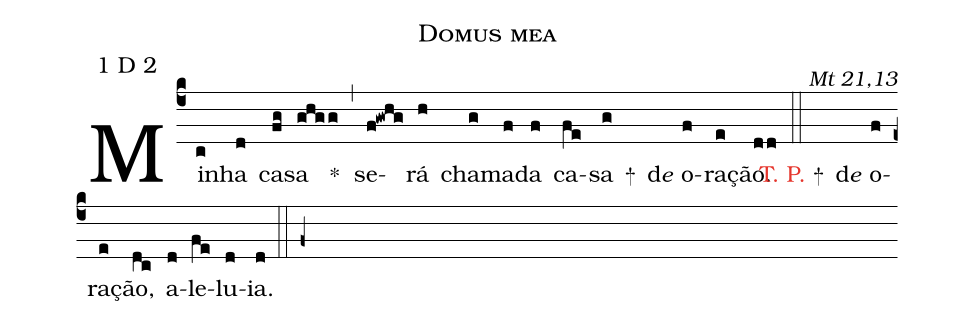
name: Domus mea;
mode: 1;
mode-differentia: D 2;
commentary: Mt 21,13;
%%
(c4)

Mi(c)nha(d) ca(fg)sa(ghgg) *(,) se(f!gwhg)rá(h) cha(g)ma(f)da(f) ca(fe)sa(g) +() d<e>e</e> {o}(f)ra(e)ção.(dd)

(::)

<c><sc>T. P.</sc></c> +() d<e>e</e> o(f)ra(e)ção,(dc) a(d)le(fe)lu(d)ia.(d)

(::)

(f+)
